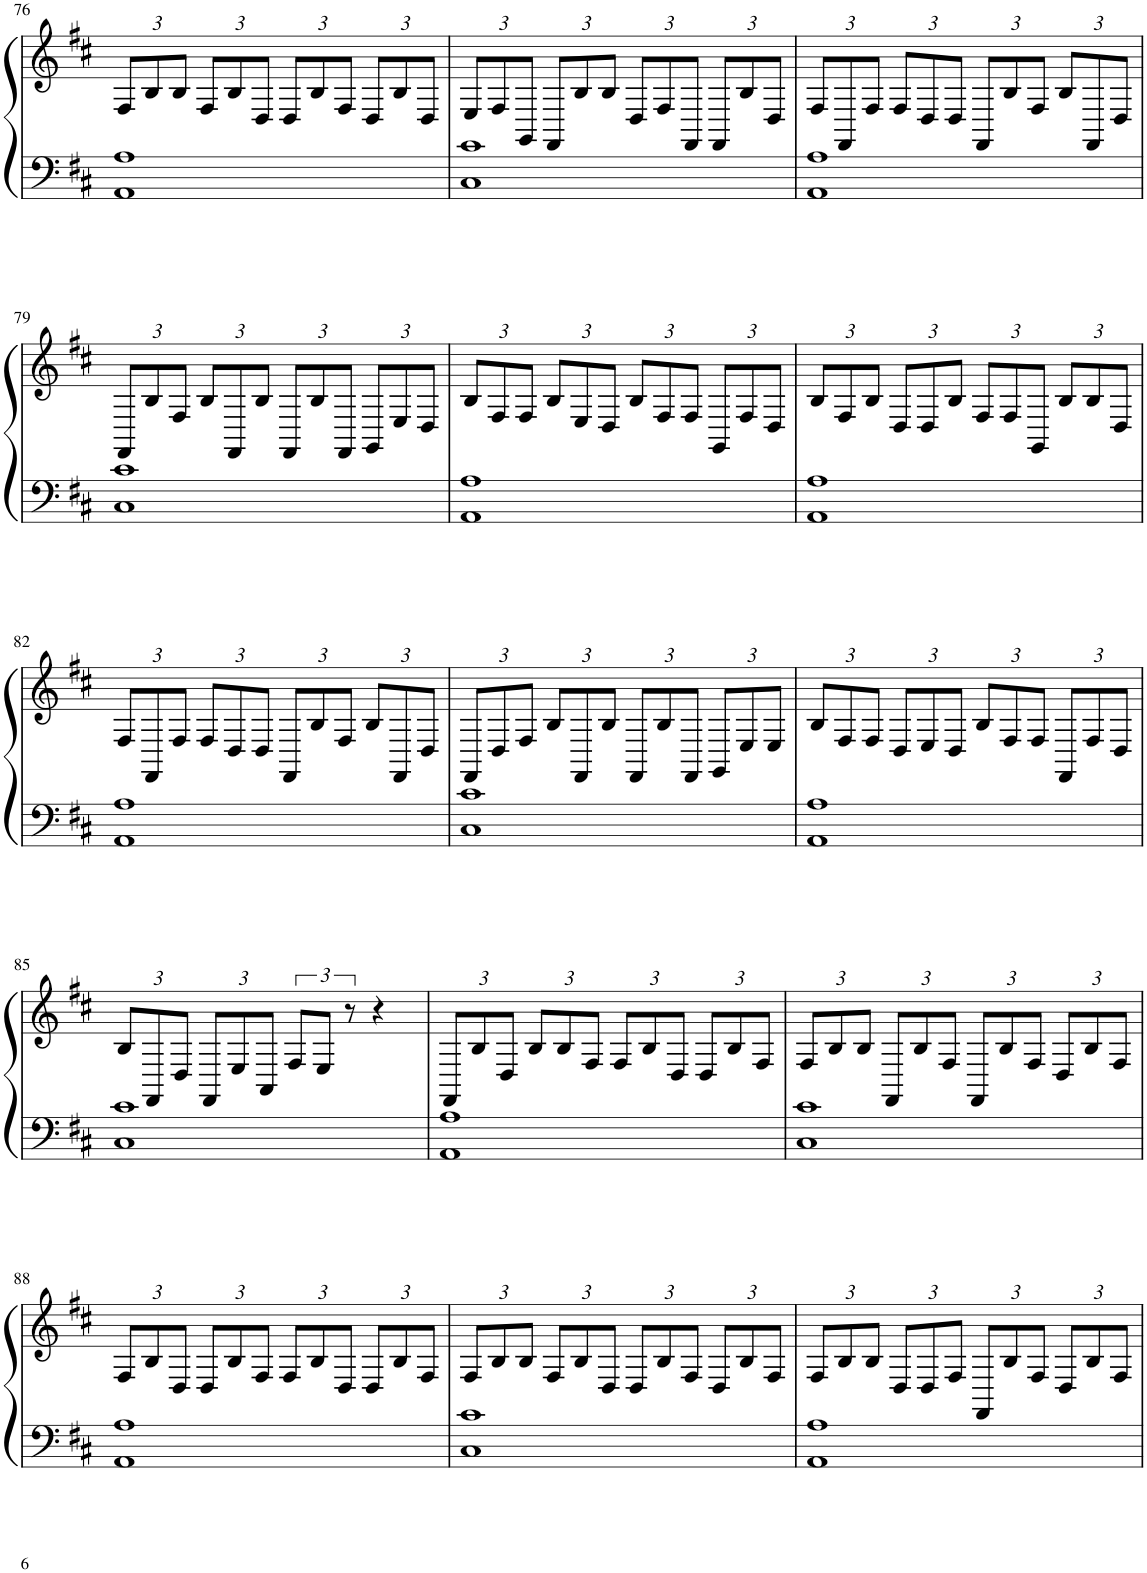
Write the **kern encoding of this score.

**kern	**kern
*part1	*part1
*staff2	*staff1
*I"Piano	*
*I'Pno.	*
!!LO:PB:g=z
*clefF4	*clefG2
*k[f#c#]	*k[f#c#]
*M4/4	*M4/4
*	*Xbrackettup
=76	=76
1AA 1A	12F#/L
.	12B/
.	12B/J
.	12F#/L
.	12B/
.	12D/J
.	12D/L
.	12B/
.	12F#/J
.	12D/L
.	12B/
.	12D/J
=77	=77
1C# 1c#	12E/L
.	12F#/
.	12GG/J
.	12FF#/L
.	12B/
.	12B/J
.	12D/L
.	12F#/
.	12FF#/J
.	12FF#/L
.	12B/
.	12D/J
=78	=78
1AA 1A	12F#/L
.	12FF#/
.	12F#/J
.	12F#/L
.	12D/
.	12D/J
.	12FF#/L
.	12B/
.	12F#/J
.	12B/L
.	12FF#/
.	12D/J
!!LO:LB:g=z
=79	=79
1C# 1c#	12FF#/L
.	12B/
.	12F#/J
.	12B/L
.	12FF#/
.	12B/J
.	12FF#/L
.	12B/
.	12FF#/J
.	12GG/L
.	12E/
.	12D/J
=80	=80
1AA 1A	12B/L
.	12F#/
.	12F#/J
.	12B/L
.	12E/
.	12D/J
.	12B/L
.	12F#/
.	12F#/J
.	12GG/L
.	12F#/
.	12D/J
=81	=81
1AA 1A	12B/L
.	12F#/
.	12B/J
.	12D/L
.	12D/
.	12B/J
.	12F#/L
.	12F#/
.	12GG/J
.	12B/L
.	12B/
.	12D/J
!!LO:LB:g=z
=82	=82
1AA 1A	12F#/L
.	12FF#/
.	12F#/J
.	12F#/L
.	12D/
.	12D/J
.	12FF#/L
.	12B/
.	12F#/J
.	12B/L
.	12FF#/
.	12D/J
=83	=83
1C# 1c#	12FF#/L
.	12D/
.	12F#/J
.	12B/L
.	12FF#/
.	12B/J
.	12FF#/L
.	12B/
.	12FF#/J
.	12GG/L
.	12E/
.	12E/J
=84	=84
1AA 1A	12B/L
.	12F#/
.	12F#/J
.	12D/L
.	12E/
.	12D/J
.	12B/L
.	12F#/
.	12F#/J
.	12FF#/L
.	12F#/
.	12D/J
!!LO:LB:g=z
=85	=85
1C# 1c#	12B/L
.	12FF#/
.	12D/J
.	12FF#/L
.	12E/
.	12AA/J
*	*brackettup
.	12F#/L
.	12E/J
.	12r
.	4r
=86	=86
*	*Xbrackettup
1AA 1A	12FF#/L
.	12B/
.	12D/J
.	12B/L
.	12B/
.	12F#/J
.	12F#/L
.	12B/
.	12D/J
.	12D/L
.	12B/
.	12F#/J
=87	=87
1C# 1c#	12F#/L
.	12B/
.	12B/J
.	12FF#/L
.	12B/
.	12F#/J
.	12FF#/L
.	12B/
.	12F#/J
.	12D/L
.	12B/
.	12F#/J
!!LO:LB:g=z
=88	=88
1AA 1A	12F#/L
.	12B/
.	12D/J
.	12D/L
.	12B/
.	12F#/J
.	12F#/L
.	12B/
.	12D/J
.	12D/L
.	12B/
.	12F#/J
=89	=89
1C# 1c#	12F#/L
.	12B/
.	12B/J
.	12F#/L
.	12B/
.	12D/J
.	12D/L
.	12B/
.	12F#/J
.	12D/L
.	12B/
.	12F#/J
=90	=90
1AA 1A	12F#/L
.	12B/
.	12B/J
.	12D/L
.	12D/
.	12F#/J
.	12FF#/L
.	12B/
.	12F#/J
.	12D/L
.	12B/
.	12F#/J
=	=
*-	*-
